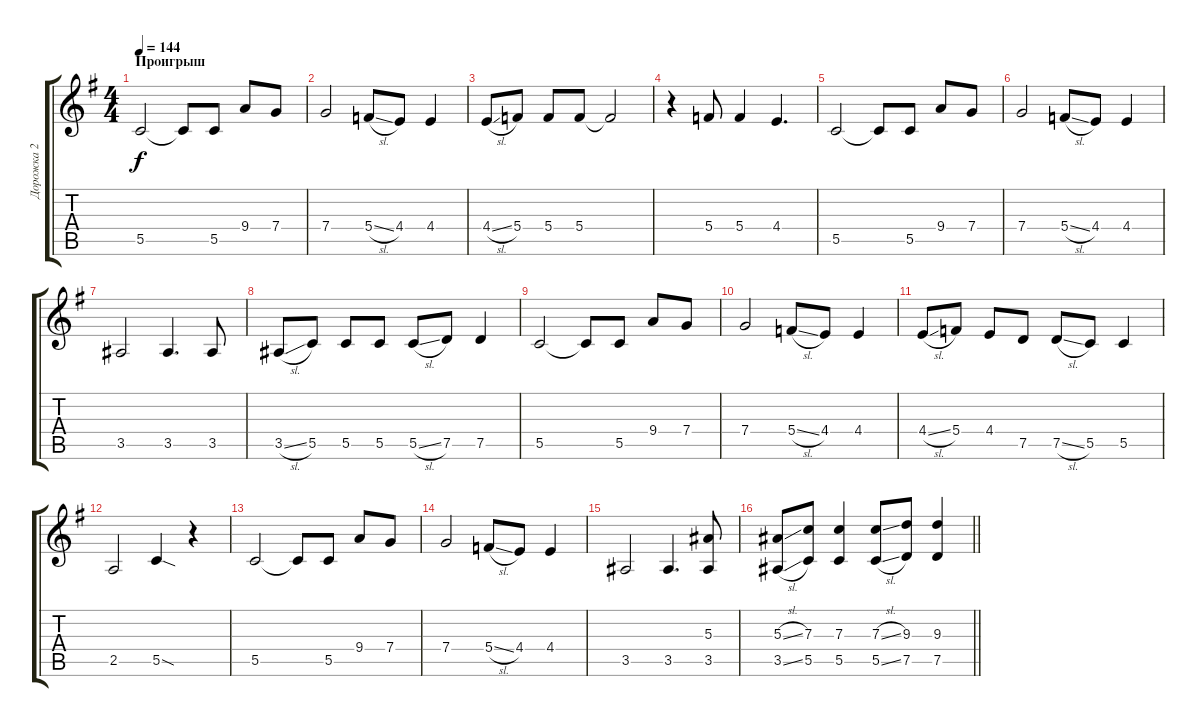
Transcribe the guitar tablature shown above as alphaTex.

\track ("Дорожка 2" "Дорожка 2") {instrument overdrivenguitar}
\staff {score tabs}
\tuning (D4 A3 F3 C3 G2 D2) {hide}
\ts (4 4)
\section ("" "Проигрыш")
\tempo 144
\clef g2
\ks g
5.5.2{dy f} 5.5{t}.8 5.5.8 9.4.8 7.4.8 |
7.4.2 5.4{sl}.8 4.4.8 4.4.4 |
4.4{sl}.8 5.4.8 5.4.8 5.4.8 5.4{t}.2 |
r.4 5.4.8 5.4.4 4.4.4{d} |
5.5.2 5.5{t}.8 5.5.8 9.4.8 7.4.8 |
7.4.2 5.4{sl}.8 4.4.8 4.4.4 |
3.5.2 3.5.4{d} 3.5.8 |
3.5{sl}.8 5.5.8 5.5.8 5.5.8 5.5{sl}.8 7.5.8 7.5.4 |
5.5.2 5.5{t}.8 5.5.8 9.4.8 7.4.8 |
7.4.2 5.4{sl}.8 4.4.8 4.4.4 |
4.4{sl}.8 5.4.8 4.4.8 7.5.8 7.5{sl}.8 5.5.8 5.5.4 |
2.5.2 5.5{sod}.4 r.4 |
5.5.2 5.5{t}.8 5.5.8 9.4.8 7.4.8 |
7.4.2 5.4{sl}.8 4.4.8 4.4.4 |
3.5.2 3.5.4{d} (5.3 3.5).8 |
\barLineRight lightlight
(5.3{sl} 3.5{sl}).8 (7.3 5.5).8 (7.3 5.5).4 (7.3{sl} 5.5{sl}).8 (9.3 7.5).8 (9.3 7.5).4
